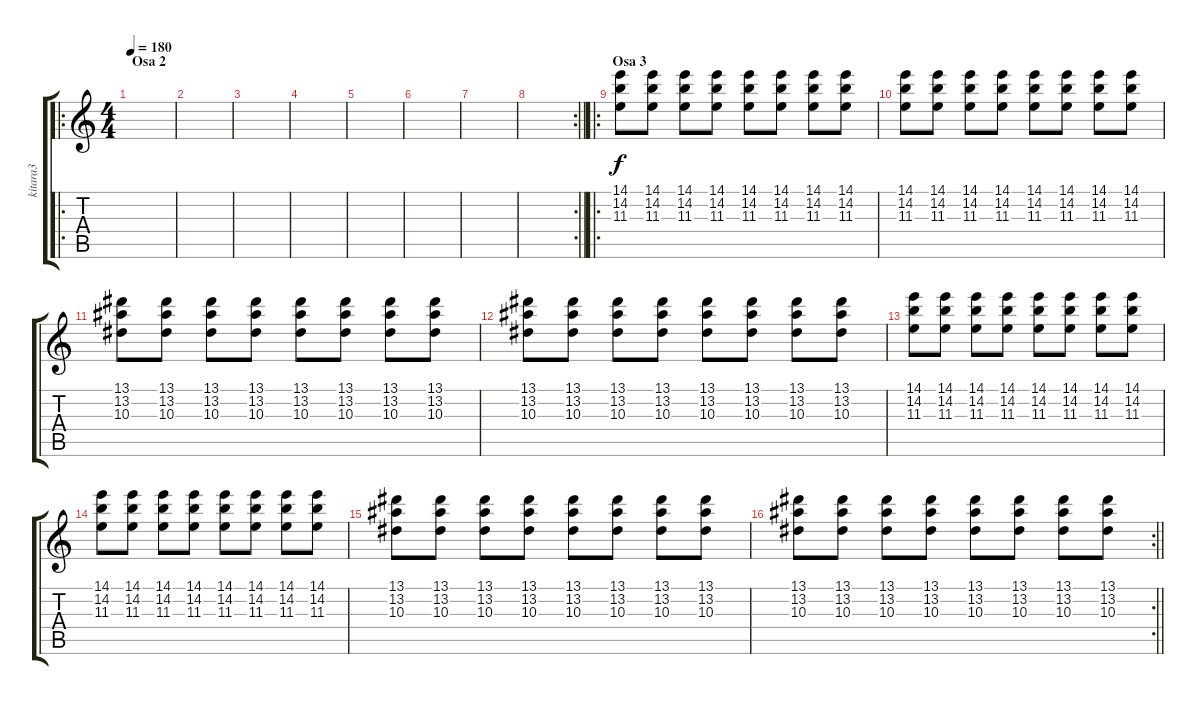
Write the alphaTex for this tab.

\track ("kitara3" "kitara3") {instrument overdrivenguitar}
\staff {score tabs}
\tuning (D4 A3 F3 C3 G2 D2) {hide}
\ro
\ts (4 4)
\section ("" "Osa 2")
\tempo 180
\clef g2
\ks c
|
|
|
|
|
|
|
\rc 2
\barLineRight lightlight
|
\ro
\section ("" "Osa 3")
(14.1 14.2 11.3).8 (14.1 14.2 11.3).8 (14.1 14.2 11.3).8 (14.1 14.2 11.3).8 (14.1 14.2 11.3).8 (14.1 14.2 11.3).8 (14.1 14.2 11.3).8 (14.1 14.2 11.3).8 |
(14.1 14.2 11.3).8 (14.1 14.2 11.3).8 (14.1 14.2 11.3).8 (14.1 14.2 11.3).8 (14.1 14.2 11.3).8 (14.1 14.2 11.3).8 (14.1 14.2 11.3).8 (14.1 14.2 11.3).8 |
(13.1 13.2 10.3).8 (13.1 13.2 10.3).8 (13.1 13.2 10.3).8 (13.1 13.2 10.3).8 (13.1 13.2 10.3).8 (13.1 13.2 10.3).8 (13.1 13.2 10.3).8 (13.1 13.2 10.3).8 |
(13.1 13.2 10.3).8 (13.1 13.2 10.3).8 (13.1 13.2 10.3).8 (13.1 13.2 10.3).8 (13.1 13.2 10.3).8 (13.1 13.2 10.3).8 (13.1 13.2 10.3).8 (13.1 13.2 10.3).8 |
(14.1 14.2 11.3).8 (14.1 14.2 11.3).8 (14.1 14.2 11.3).8 (14.1 14.2 11.3).8 (14.1 14.2 11.3).8 (14.1 14.2 11.3).8 (14.1 14.2 11.3).8 (14.1 14.2 11.3).8 |
(14.1 14.2 11.3).8 (14.1 14.2 11.3).8 (14.1 14.2 11.3).8 (14.1 14.2 11.3).8 (14.1 14.2 11.3).8 (14.1 14.2 11.3).8 (14.1 14.2 11.3).8 (14.1 14.2 11.3).8 |
(13.1 13.2 10.3).8 (13.1 13.2 10.3).8 (13.1 13.2 10.3).8 (13.1 13.2 10.3).8 (13.1 13.2 10.3).8 (13.1 13.2 10.3).8 (13.1 13.2 10.3).8 (13.1 13.2 10.3).8 |
\rc 2
\barLineRight lightlight
(13.1 13.2 10.3).8 (13.1 13.2 10.3).8 (13.1 13.2 10.3).8 (13.1 13.2 10.3).8 (13.1 13.2 10.3).8 (13.1 13.2 10.3).8 (13.1 13.2 10.3).8 (13.1 13.2 10.3).8
